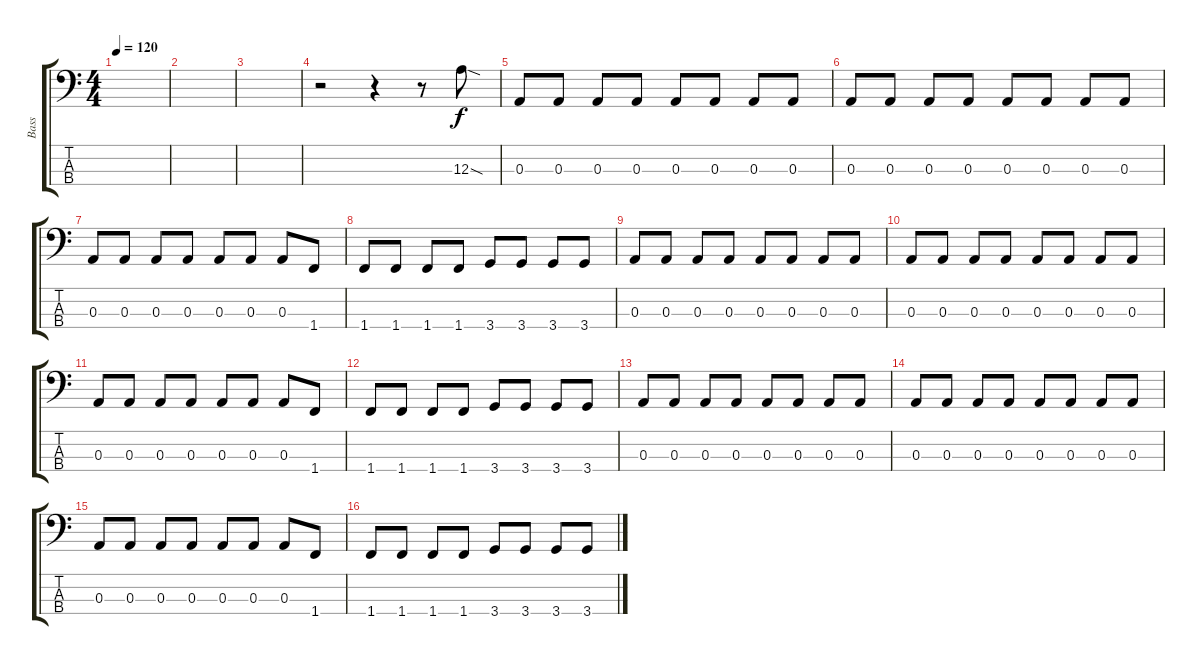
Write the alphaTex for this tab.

\track ("Bass" "Bass") {instrument electricbassfinger}
\staff {score tabs}
\tuning (G2 D2 A1 E1) {hide}
\ts (4 4)
\tempo 120
\clef f4
\ks c
|
|
|
r.2 r.4 r.8 12.3{sod}.8 |
0.3.8 0.3.8 0.3.8 0.3.8 0.3.8 0.3.8 0.3.8 0.3.8 |
0.3.8 0.3.8 0.3.8 0.3.8 0.3.8 0.3.8 0.3.8 0.3.8 |
0.3.8 0.3.8 0.3.8 0.3.8 0.3.8 0.3.8 0.3.8 1.4.8 |
1.4.8 1.4.8 1.4.8 1.4.8 3.4.8 3.4.8 3.4.8 3.4.8 |
0.3.8 0.3.8 0.3.8 0.3.8 0.3.8 0.3.8 0.3.8 0.3.8 |
0.3.8 0.3.8 0.3.8 0.3.8 0.3.8 0.3.8 0.3.8 0.3.8 |
0.3.8 0.3.8 0.3.8 0.3.8 0.3.8 0.3.8 0.3.8 1.4.8 |
1.4.8 1.4.8 1.4.8 1.4.8 3.4.8 3.4.8 3.4.8 3.4.8 |
0.3.8 0.3.8 0.3.8 0.3.8 0.3.8 0.3.8 0.3.8 0.3.8 |
0.3.8 0.3.8 0.3.8 0.3.8 0.3.8 0.3.8 0.3.8 0.3.8 |
0.3.8 0.3.8 0.3.8 0.3.8 0.3.8 0.3.8 0.3.8 1.4.8 |
1.4.8 1.4.8 1.4.8 1.4.8 3.4.8 3.4.8 3.4.8 3.4.8
